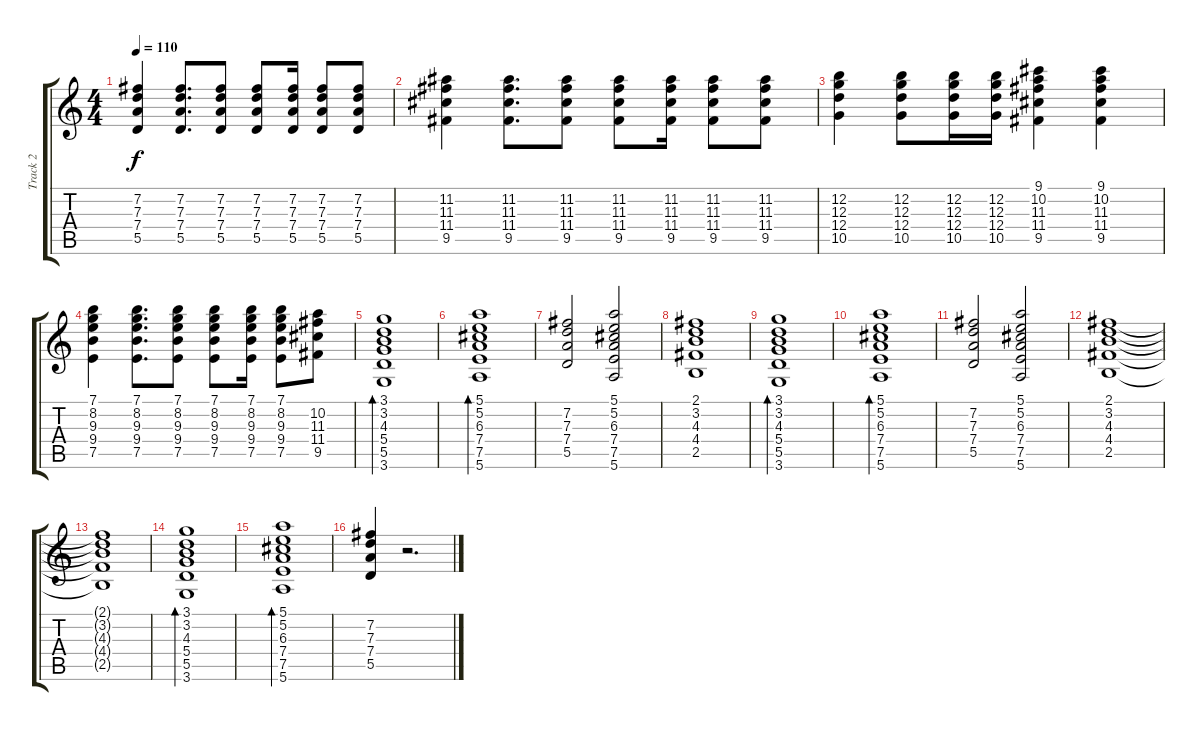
\track ("Track 2" "Track 2") {instrument overdrivenguitar}
\staff {score tabs}
\tuning (E4 B3 G3 D3 A2 E2) {hide}
\ts (4 4)
\tempo 110
\clef g2
\ks c
(7.2 7.3 7.4 5.5).4{dy f} (7.2 7.3 7.4 5.5).8{d} (7.2 7.3 7.4 5.5).8 (7.2 7.3 7.4 5.5).8 (7.2 7.3 7.4 5.5).16 (7.2 7.3 7.4 5.5).8 (7.2 7.3 7.4 5.5).8 |
(11.2 11.3 11.4 9.5).4 (11.2 11.3 11.4 9.5).8{d} (11.2 11.3 11.4 9.5).8 (11.2 11.3 11.4 9.5).8 (11.2 11.3 11.4 9.5).16 (11.2 11.3 11.4 9.5).8 (11.2 11.3 11.4 9.5).8 |
(12.2 12.3 12.4 10.5).4 (12.2 12.3 12.4 10.5).8 (12.2 12.3 12.4 10.5).16 (12.2 12.3 12.4 10.5).16 (9.1 10.2 11.3 11.4 9.5).4 (9.1 10.2 11.3 11.4 9.5).4 |
(7.1 8.2 9.3 9.4 7.5).4 (7.1 8.2 9.3 9.4 7.5).8{d} (7.1 8.2 9.3 9.4 7.5).8 (7.1 8.2 9.3 9.4 7.5).8 (7.1 8.2 9.3 9.4 7.5).16 (7.1 8.2 9.3 9.4 7.5).8 (10.2 11.3 11.4 9.5).8 |
(3.1 3.2 4.3 5.4 5.5 3.6).1{bd 240 instrument electricguitarclean} |
(5.1 5.2 6.3 7.4 7.5 5.6).1{bd 240} |
(7.2 7.3 7.4 5.5).2 (5.1 5.2 6.3 7.4 7.5 5.6).2 |
(2.1 3.2 4.3 4.4 2.5).1 |
(3.1 3.2 4.3 5.4 5.5 3.6).1{bd 240 instrument electricguitarclean} |
(5.1 5.2 6.3 7.4 7.5 5.6).1{bd 240} |
(7.2 7.3 7.4 5.5).2 (5.1 5.2 6.3 7.4 7.5 5.6).2 |
(2.1 3.2 4.3 4.4 2.5).1 |
(2.1{t} 3.2{t} 4.3{t} 4.4{t} 2.5{t}).1 |
(3.1 3.2 4.3 5.4 5.5 3.6).1{bd 240 instrument electricguitarclean} |
(5.1 5.2 6.3 7.4 7.5 5.6).1{bd 240} |
(7.2 7.3 7.4 5.5).4 r.2{d}
